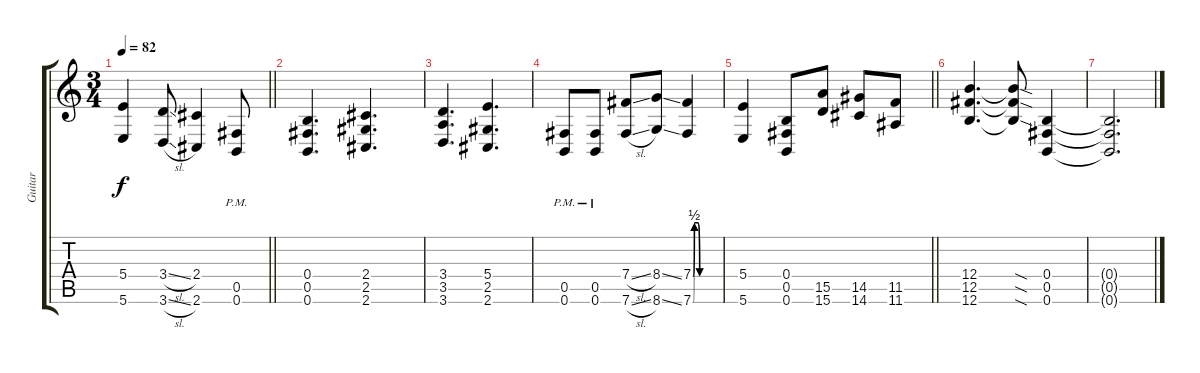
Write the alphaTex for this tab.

\track ("Guitar" "Guitar") {instrument distortionguitar}
\staff {score tabs}
\tuning (Db4 Ab3 E3 B2 Gb2 B1) {hide}
\ts (3 4)
\tempo 82
\clef g2
\barLineRight lightlight
\ks c
(5.4 5.6).4{dy f} (3.4{sl} 3.6{sl}).8 (2.4 2.6).4 (0.5{pm} 0.6{pm}).8 |
(0.4 0.5 0.6).4{d} (2.4 2.5 2.6).4{d} |
(3.4 3.5 3.6).4{d} (5.4 2.5 2.6).4{d} |
(0.5{pm} 0.6{pm}).8 (0.5{pm} 0.6{pm}).8 (7.4{sl} 7.6{sl}).8 (8.4{ss} 8.6{ss}).8 (7.4{be (custom 0 0 3 2 11 2 15 0 60 0)} 7.6{be (custom 0 0 3 2 10 2 15 0 60 0)}).4 |
\barLineRight lightlight
(5.4 5.6).4 (0.4 0.5 0.6).8 (15.5 15.6).8 (14.5 14.6).8 (11.5 11.6).8 |
(12.4 12.5 12.6).4{d} (12.4{sod t} 12.5{sod t} 12.6{sod t}).8 (0.4 0.5 0.6).4 |
(0.4{t} 0.5{t} 0.6{t}).2{d}
